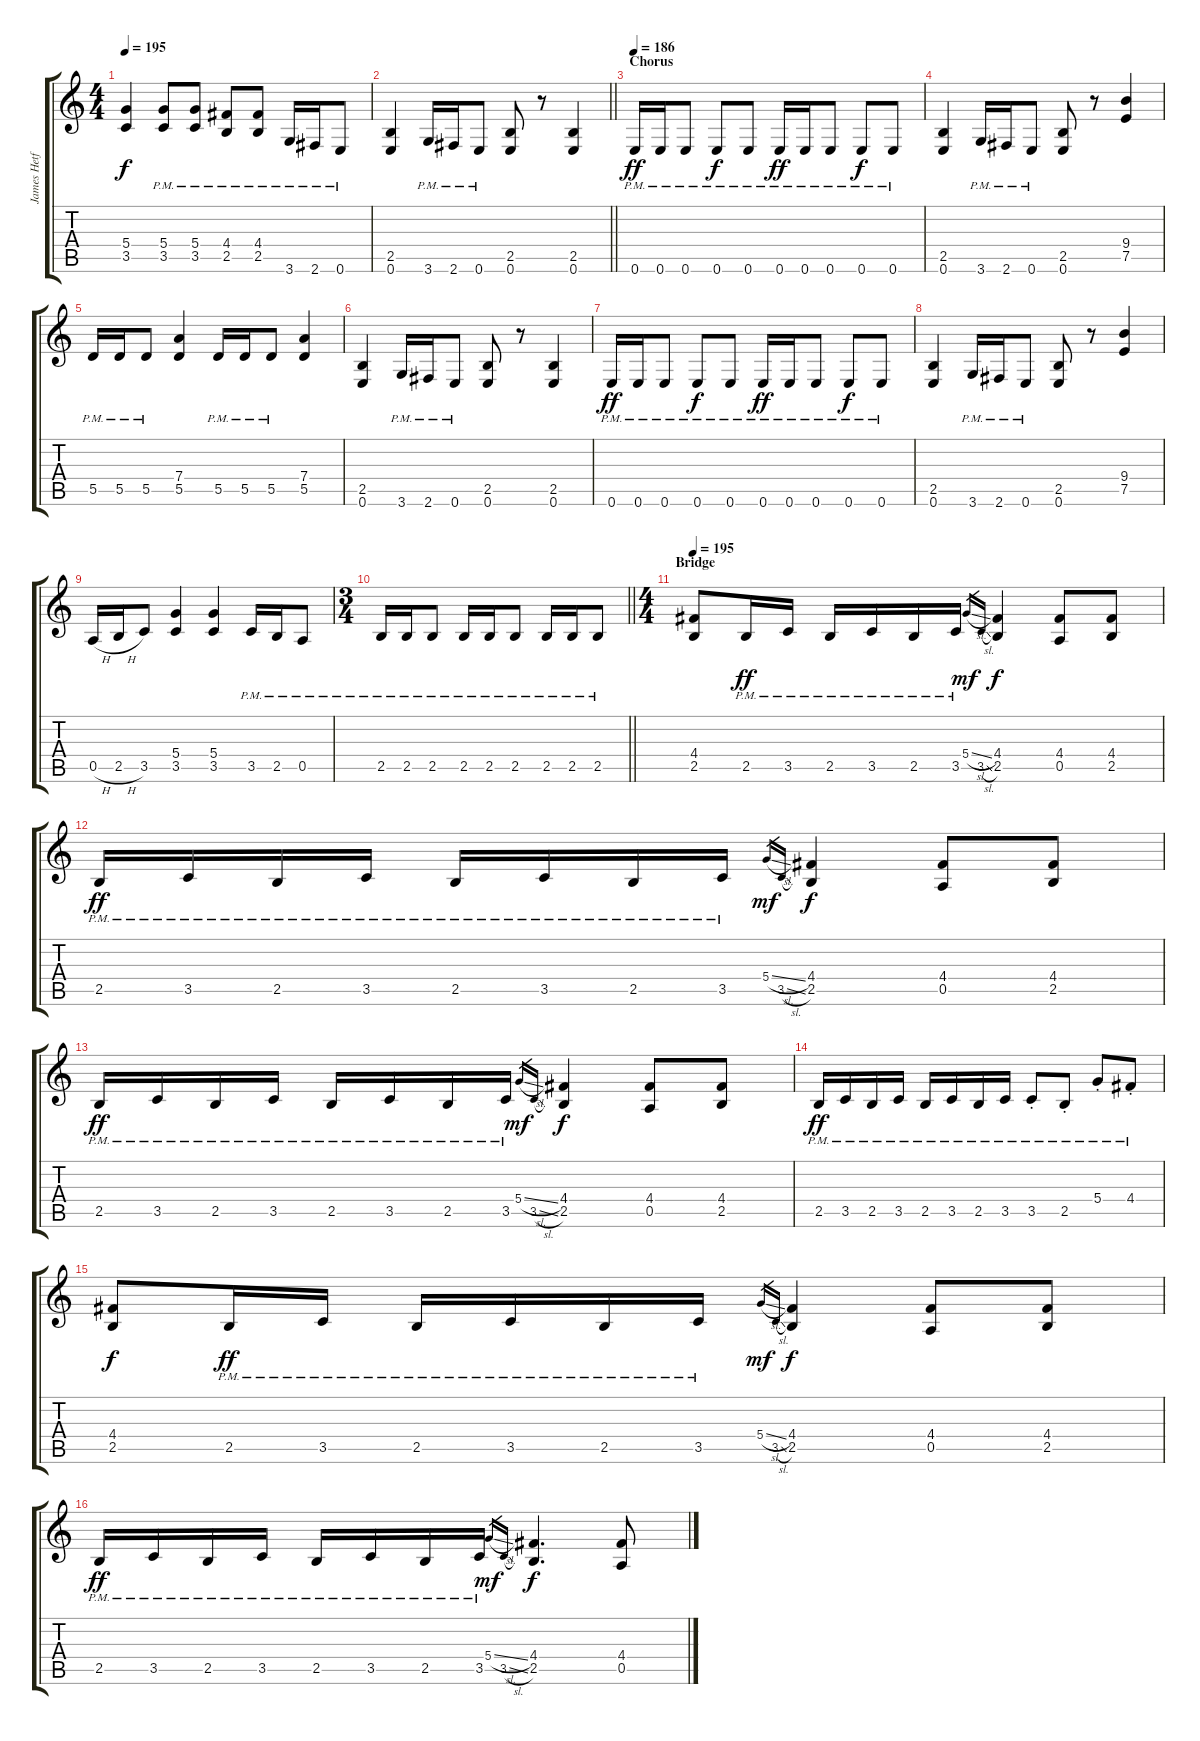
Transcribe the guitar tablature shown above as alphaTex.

\track ("James Hetfield" "James Hetf") {instrument distortionguitar}
\staff {score tabs}
\tuning (E4 B3 G3 D3 A2 E2) {hide}
\ts (4 4)
\tempo 195
\clef g2
\ks c
(5.4 3.5).4{dy f} (5.4{pm} 3.5{pm}).8 (5.4{pm} 3.5{pm}).8 (4.4{pm} 2.5{pm}).8 (4.4{pm} 2.5{pm}).8 3.6{pm}.16 2.6{pm}.16 0.6{pm}.8 |
\barLineRight lightlight
(2.5 0.6).4 3.6{pm}.16 2.6{pm}.16 0.6{pm}.8 (2.5 0.6).8 r.8 (2.5 0.6).4 |
\section ("" "Chorus")
\tempo 186
0.6{pm}.16{dy ff} 0.6{pm}.16 0.6{pm}.8 0.6{pm}.8{dy f} 0.6{pm}.8 0.6{pm}.16{dy ff} 0.6{pm}.16 0.6{pm}.8 0.6{pm}.8{dy f} 0.6{pm}.8 |
(2.5 0.6).4 3.6{pm}.16 2.6{pm}.16 0.6{pm}.8 (2.5 0.6).8 r.8 (9.4 7.5).4 |
5.5{pm}.16 5.5{pm}.16 5.5{pm}.8 (7.4 5.5).4 5.5{pm}.16 5.5{pm}.16 5.5{pm}.8 (7.4 5.5).4 |
(2.5 0.6).4 3.6{pm}.16 2.6{pm}.16 0.6{pm}.8 (2.5 0.6).8 r.8 (2.5 0.6).4 |
0.6{pm}.16{dy ff} 0.6{pm}.16 0.6{pm}.8 0.6{pm}.8{dy f} 0.6{pm}.8 0.6{pm}.16{dy ff} 0.6{pm}.16 0.6{pm}.8 0.6{pm}.8{dy f} 0.6{pm}.8 |
(2.5 0.6).4 3.6{pm}.16 2.6{pm}.16 0.6{pm}.8 (2.5 0.6).8 r.8 (9.4 7.5).4 |
0.5{h}.16 2.5{h}.16 3.5.8 (5.4 3.5).4 (5.4 3.5).4 3.5{pm}.16 2.5{pm}.16 0.5{pm}.8 |
\ts (3 4)
\barLineRight lightlight
2.5{pm}.16 2.5{pm}.16 2.5{pm}.8 2.5{pm}.16 2.5{pm}.16 2.5{pm}.8 2.5{pm}.16 2.5{pm}.16 2.5{pm}.8 |
\ts (4 4)
\section ("" "Bridge")
\tempo 195
(4.4 2.5).8 2.5{pm}.16{dy ff} 3.5{pm}.16 2.5{pm}.16 3.5{pm}.16 2.5{pm}.16 3.5{pm}.16 5.4{sl}.16{gr dy mf} 3.5{sl}.16{gr} (4.4 2.5).4{dy f} (4.4 0.5).8 (4.4 2.5).8 |
2.5{pm}.16{dy ff} 3.5{pm}.16 2.5{pm}.16 3.5{pm}.16 2.5{pm}.16 3.5{pm}.16 2.5{pm}.16 3.5{pm}.16 5.4{sl}.16{gr dy mf} 3.5{sl}.16{gr} (4.4 2.5).4{dy f} (4.4 0.5).8 (4.4 2.5).8 |
2.5{pm}.16{dy ff} 3.5{pm}.16 2.5{pm}.16 3.5{pm}.16 2.5{pm}.16 3.5{pm}.16 2.5{pm}.16 3.5{pm}.16 5.4{sl}.16{gr dy mf} 3.5{sl}.16{gr} (4.4 2.5).4{dy f} (4.4 0.5).8 (4.4 2.5).8 |
2.5{pm}.16{dy ff} 3.5{pm}.16 2.5{pm}.16 3.5{pm}.16 2.5{pm}.16 3.5{pm}.16 2.5{pm}.16 3.5{pm}.16 3.5{pm st}.8 2.5{pm st}.8 5.4{pm st}.8 4.4{pm st}.8 |
(4.4 2.5).8{dy f} 2.5{pm}.16{dy ff} 3.5{pm}.16 2.5{pm}.16 3.5{pm}.16 2.5{pm}.16 3.5{pm}.16 5.4{sl}.16{gr dy mf} 3.5{sl}.16{gr} (4.4 2.5).4{dy f} (4.4 0.5).8 (4.4 2.5).8 |
2.5{pm}.16{dy ff} 3.5{pm}.16 2.5{pm}.16 3.5{pm}.16 2.5{pm}.16 3.5{pm}.16 2.5{pm}.16 3.5{pm}.16 5.4{sl}.16{gr dy mf} 3.5{sl}.16{gr} (4.4 2.5).4{d dy f} (4.4 0.5).8
